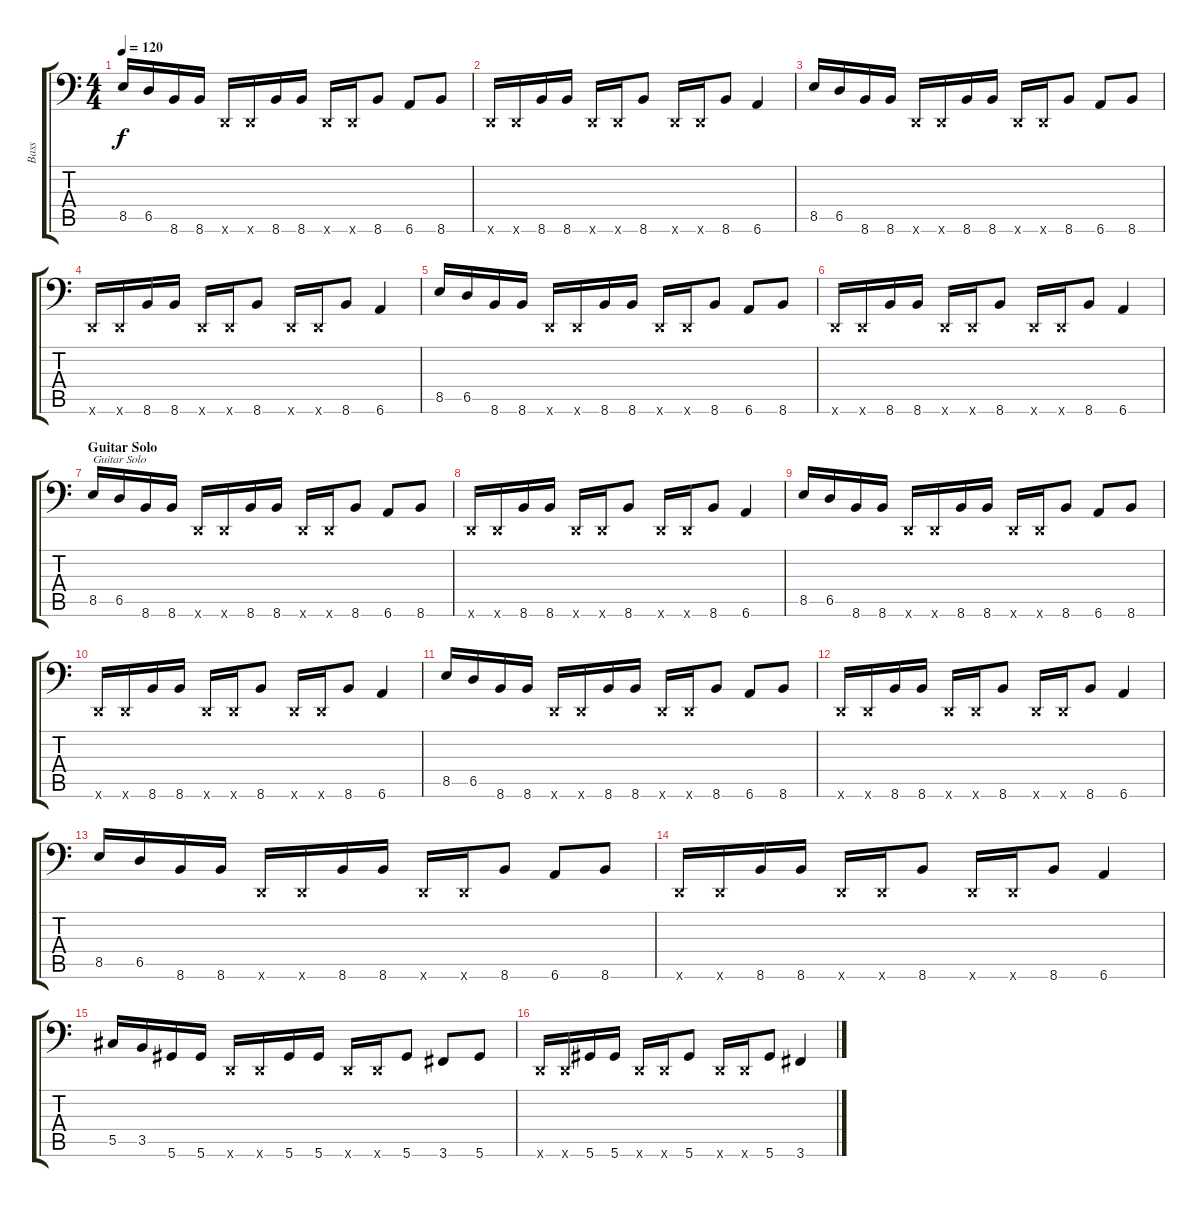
\track ("Bass" "Bass") {instrument electricbasspick}
\staff {score tabs}
\tuning (Eb3 Bb2 Gb2 Db2 Ab1 Eb1) {hide}
\ts (4 4)
\tempo 120
\clef f4
\ks c
8.5.16{dy f} 6.5.16 8.6.16 8.6.16 -1.6{x}.16 -1.6{x}.16 8.6.16 8.6.16 -1.6{x}.16 -1.6{x}.16 8.6.8 6.6.8 8.6.8 |
-1.6{x}.16 -1.6{x}.16 8.6.16 8.6.16 -1.6{x}.16 -1.6{x}.16 8.6.8 -1.6{x}.16 -1.6{x}.16 8.6.8 6.6.4 |
8.5.16 6.5.16 8.6.16 8.6.16 -1.6{x}.16 -1.6{x}.16 8.6.16 8.6.16 -1.6{x}.16 -1.6{x}.16 8.6.8 6.6.8 8.6.8 |
-1.6{x}.16 -1.6{x}.16 8.6.16 8.6.16 -1.6{x}.16 -1.6{x}.16 8.6.8 -1.6{x}.16 -1.6{x}.16 8.6.8 6.6.4 |
8.5.16 6.5.16 8.6.16 8.6.16 -1.6{x}.16 -1.6{x}.16 8.6.16 8.6.16 -1.6{x}.16 -1.6{x}.16 8.6.8 6.6.8 8.6.8 |
-1.6{x}.16 -1.6{x}.16 8.6.16 8.6.16 -1.6{x}.16 -1.6{x}.16 8.6.8 -1.6{x}.16 -1.6{x}.16 8.6.8 6.6.4 |
\section ("" "Guitar Solo")
8.5.16{txt "Guitar Solo"} 6.5.16 8.6.16 8.6.16 -1.6{x}.16 -1.6{x}.16 8.6.16 8.6.16 -1.6{x}.16 -1.6{x}.16 8.6.8 6.6.8 8.6.8 |
-1.6{x}.16 -1.6{x}.16 8.6.16 8.6.16 -1.6{x}.16 -1.6{x}.16 8.6.8 -1.6{x}.16 -1.6{x}.16 8.6.8 6.6.4 |
8.5.16 6.5.16 8.6.16 8.6.16 -1.6{x}.16 -1.6{x}.16 8.6.16 8.6.16 -1.6{x}.16 -1.6{x}.16 8.6.8 6.6.8 8.6.8 |
-1.6{x}.16 -1.6{x}.16 8.6.16 8.6.16 -1.6{x}.16 -1.6{x}.16 8.6.8 -1.6{x}.16 -1.6{x}.16 8.6.8 6.6.4 |
8.5.16 6.5.16 8.6.16 8.6.16 -1.6{x}.16 -1.6{x}.16 8.6.16 8.6.16 -1.6{x}.16 -1.6{x}.16 8.6.8 6.6.8 8.6.8 |
-1.6{x}.16 -1.6{x}.16 8.6.16 8.6.16 -1.6{x}.16 -1.6{x}.16 8.6.8 -1.6{x}.16 -1.6{x}.16 8.6.8 6.6.4 |
8.5.16 6.5.16 8.6.16 8.6.16 -1.6{x}.16 -1.6{x}.16 8.6.16 8.6.16 -1.6{x}.16 -1.6{x}.16 8.6.8 6.6.8 8.6.8 |
-1.6{x}.16 -1.6{x}.16 8.6.16 8.6.16 -1.6{x}.16 -1.6{x}.16 8.6.8 -1.6{x}.16 -1.6{x}.16 8.6.8 6.6.4 |
5.5.16 3.5.16 5.6.16 5.6.16 -1.6{x}.16 -1.6{x}.16 5.6.16 5.6.16 -1.6{x}.16 -1.6{x}.16 5.6.8 3.6.8 5.6.8 |
-1.6{x}.16 -1.6{x}.16 5.6.16 5.6.16 -1.6{x}.16 -1.6{x}.16 5.6.8 -1.6{x}.16 -1.6{x}.16 5.6.8 3.6.4
